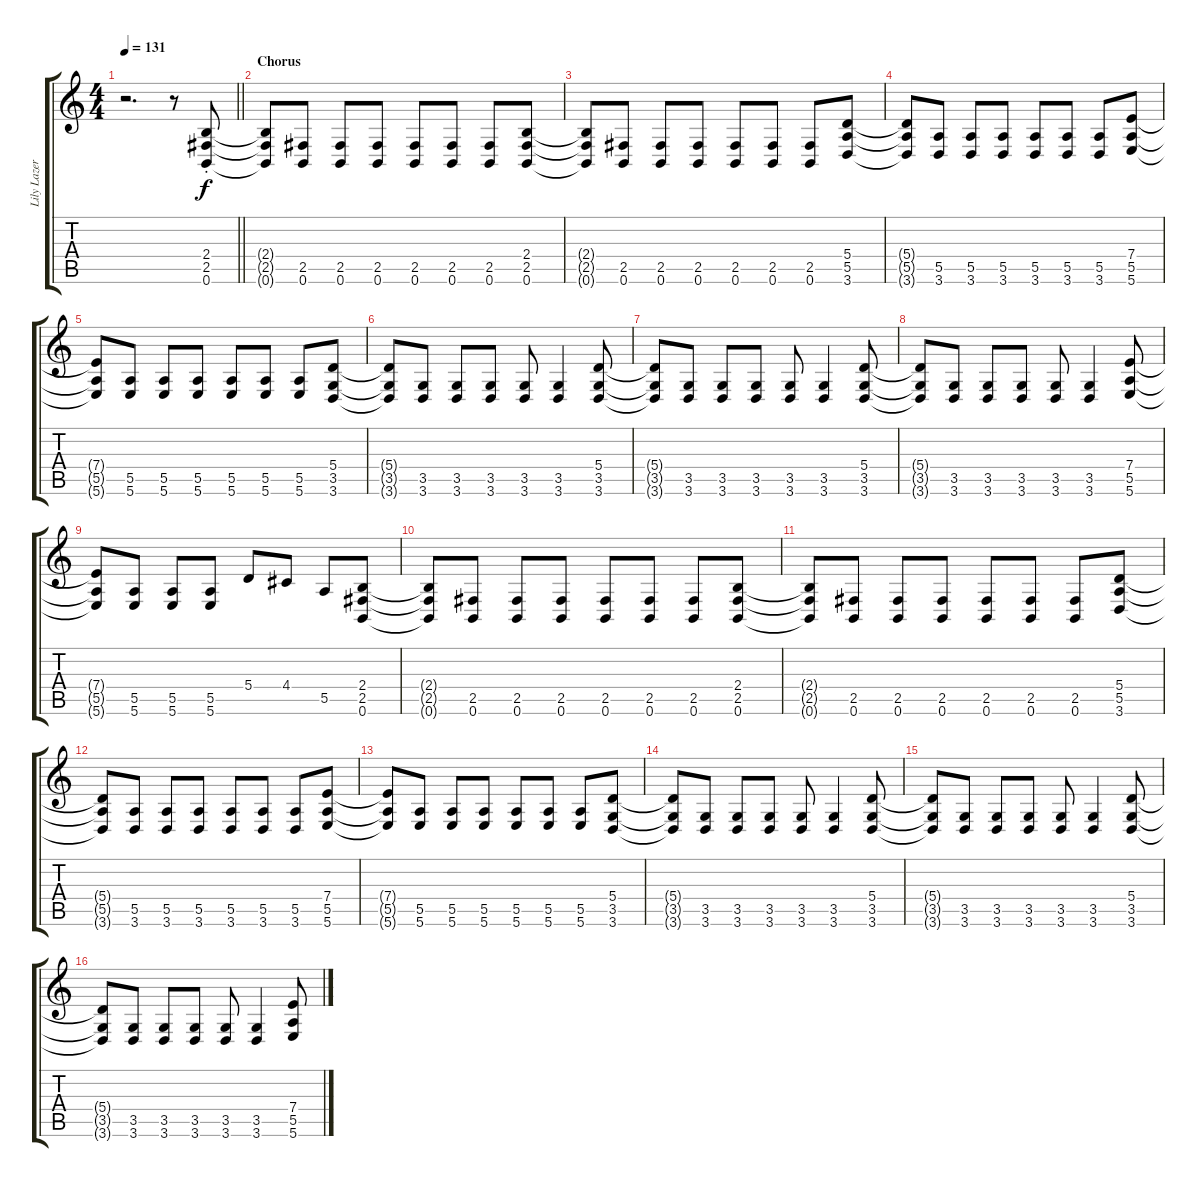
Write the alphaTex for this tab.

\track ("Lily Lazer (Guitar)" "Lily Lazer") {instrument distortionguitar}
\staff {score tabs}
\tuning (B3 Gb3 D3 A2 E2 B1) {hide}
\ts (4 4)
\tempo 131
\clef g2
\barLineRight lightlight
\ks c
r.2{d dy f} r.8 (2.4{st} 2.5{st} 0.6{st}).8 |
\section ("" "Chorus")
(2.4{t} 2.5{t} 0.6{t}).8 (2.5 0.6).8 (2.5 0.6).8 (2.5 0.6).8 (2.5 0.6).8 (2.5 0.6).8 (2.5 0.6).8 (2.4 2.5 0.6).8 |
(2.4{t} 2.5{t} 0.6{t}).8 (2.5 0.6).8 (2.5 0.6).8 (2.5 0.6).8 (2.5 0.6).8 (2.5 0.6).8 (2.5 0.6).8 (5.4 5.5 3.6).8 |
(5.4{t} 5.5{t} 3.6{t}).8 (5.5 3.6).8 (5.5 3.6).8 (5.5 3.6).8 (5.5 3.6).8 (5.5 3.6).8 (5.5 3.6).8 (7.4 5.5 5.6).8 |
(7.4{t} 5.5{t} 5.6{t}).8 (5.5 5.6).8 (5.5 5.6).8 (5.5 5.6).8 (5.5 5.6).8 (5.5 5.6).8 (5.5 5.6).8 (5.4 3.5 3.6).8 |
(5.4{t} 3.5{t} 3.6{t}).8 (3.5 3.6).8 (3.5 3.6).8 (3.5 3.6).8 (3.5 3.6).8 (3.5 3.6).4 (5.4 3.5 3.6).8 |
(5.4{t} 3.5{t} 3.6{t}).8 (3.5 3.6).8 (3.5 3.6).8 (3.5 3.6).8 (3.5 3.6).8 (3.5 3.6).4 (5.4 3.5 3.6).8 |
(5.4{t} 3.5{t} 3.6{t}).8 (3.5 3.6).8 (3.5 3.6).8 (3.5 3.6).8 (3.5 3.6).8 (3.5 3.6).4 (7.4 5.5 5.6).8 |
(7.4{t} 5.5{t} 5.6{t}).8 (5.5 5.6).8 (5.5 5.6).8 (5.5 5.6).8 5.4.8 4.4.8 5.5.8 (2.4 2.5 0.6).8 |
(2.4{t} 2.5{t} 0.6{t}).8 (2.5 0.6).8 (2.5 0.6).8 (2.5 0.6).8 (2.5 0.6).8 (2.5 0.6).8 (2.5 0.6).8 (2.4 2.5 0.6).8 |
(2.4{t} 2.5{t} 0.6{t}).8 (2.5 0.6).8 (2.5 0.6).8 (2.5 0.6).8 (2.5 0.6).8 (2.5 0.6).8 (2.5 0.6).8 (5.4 5.5 3.6).8 |
(5.4{t} 5.5{t} 3.6{t}).8 (5.5 3.6).8 (5.5 3.6).8 (5.5 3.6).8 (5.5 3.6).8 (5.5 3.6).8 (5.5 3.6).8 (7.4 5.5 5.6).8 |
(7.4{t} 5.5{t} 5.6{t}).8 (5.5 5.6).8 (5.5 5.6).8 (5.5 5.6).8 (5.5 5.6).8 (5.5 5.6).8 (5.5 5.6).8 (5.4 3.5 3.6).8 |
(5.4{t} 3.5{t} 3.6{t}).8 (3.5 3.6).8 (3.5 3.6).8 (3.5 3.6).8 (3.5 3.6).8 (3.5 3.6).4 (5.4 3.5 3.6).8 |
(5.4{t} 3.5{t} 3.6{t}).8 (3.5 3.6).8 (3.5 3.6).8 (3.5 3.6).8 (3.5 3.6).8 (3.5 3.6).4 (5.4 3.5 3.6).8 |
(5.4{t} 3.5{t} 3.6{t}).8 (3.5 3.6).8 (3.5 3.6).8 (3.5 3.6).8 (3.5 3.6).8 (3.5 3.6).4 (7.4 5.5 5.6).8
